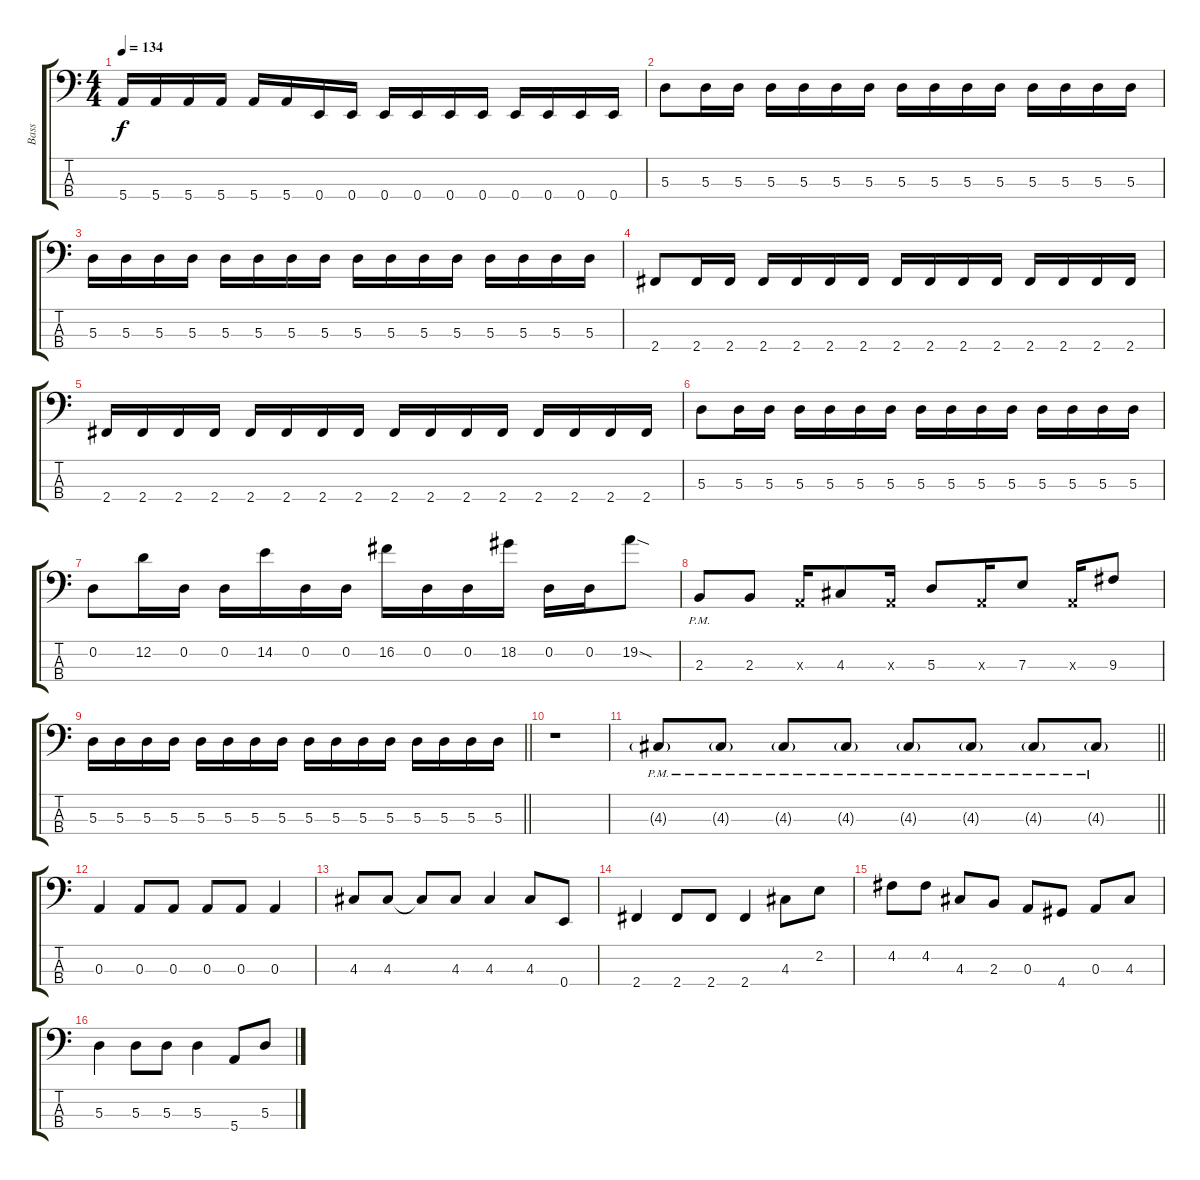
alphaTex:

\track ("Bass" "Bass") {instrument electricbassfinger}
\staff {score tabs}
\tuning (G2 D2 A1 E1) {hide}
\ts (4 4)
\tempo 134
\clef f4
\ks c
5.4.16{dy f} 5.4.16 5.4.16 5.4.16 5.4.16 5.4.16 0.4.16 0.4.16 0.4.16 0.4.16 0.4.16 0.4.16 0.4.16 0.4.16 0.4.16 0.4.16 |
5.3.8 5.3.16 5.3.16 5.3.16 5.3.16 5.3.16 5.3.16 5.3.16 5.3.16 5.3.16 5.3.16 5.3.16 5.3.16 5.3.16 5.3.16 |
5.3.16 5.3.16 5.3.16 5.3.16 5.3.16 5.3.16 5.3.16 5.3.16 5.3.16 5.3.16 5.3.16 5.3.16 5.3.16 5.3.16 5.3.16 5.3.16 |
2.4.8 2.4.16 2.4.16 2.4.16 2.4.16 2.4.16 2.4.16 2.4.16 2.4.16 2.4.16 2.4.16 2.4.16 2.4.16 2.4.16 2.4.16 |
2.4.16 2.4.16 2.4.16 2.4.16 2.4.16 2.4.16 2.4.16 2.4.16 2.4.16 2.4.16 2.4.16 2.4.16 2.4.16 2.4.16 2.4.16 2.4.16 |
5.3.8 5.3.16 5.3.16 5.3.16 5.3.16 5.3.16 5.3.16 5.3.16 5.3.16 5.3.16 5.3.16 5.3.16 5.3.16 5.3.16 5.3.16 |
0.2.8 12.2.16 0.2.16 0.2.16 14.2.16 0.2.16 0.2.16 16.2.16 0.2.16 0.2.16 18.2.16 0.2.16 0.2.16 19.2{sod}.8 |
2.3{pm}.8 2.3.8 0.3{x}.16 4.3.8 0.3{x}.16 5.3.8 0.3{x}.16 7.3.8 0.3{x}.16 9.3.8 |
\barLineRight lightlight
5.3.16 5.3.16 5.3.16 5.3.16 5.3.16 5.3.16 5.3.16 5.3.16 5.3.16 5.3.16 5.3.16 5.3.16 5.3.16 5.3.16 5.3.16 5.3.16 |
r.1 |
\barLineRight lightlight
4.3{g pm}.8 4.3{g pm}.8 4.3{g pm}.8 4.3{g pm}.8 4.3{g pm}.8 4.3{g pm}.8 4.3{g pm}.8 4.3{g pm}.8 |
0.3.4 0.3.8 0.3.8 0.3.8 0.3.8 0.3.4 |
4.3.8 4.3.8 4.3{t}.8 4.3.8 4.3.4 4.3.8 0.4.8 |
2.4.4 2.4.8 2.4.8 2.4.4 4.3.8 2.2.8 |
4.2.8 4.2.8 4.3.8 2.3.8 0.3.8 4.4.8 0.3.8 4.3.8 |
5.3.4 5.3.8 5.3.8 5.3.4 5.4.8 5.3.8
